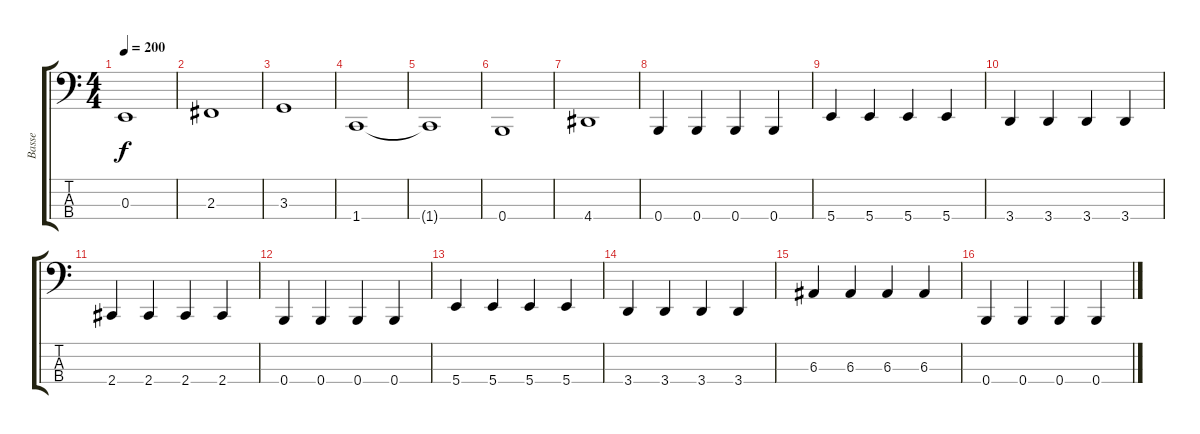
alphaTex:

\track ("Basse" "Basse") {instrument electricbassfinger}
\staff {score tabs}
\tuning (D2 A1 E1 B0) {hide}
\ts (4 4)
\tempo 200
\clef f4
\ks c
0.3{t}.1{dy f} |
2.3.1 |
3.3.1 |
1.4.1 |
1.4{t}.1 |
0.4.1 |
4.4.1 |
\section ("" "")
0.4.4 0.4.4 0.4.4 0.4.4 |
5.4.4 5.4.4 5.4.4 5.4.4 |
3.4.4 3.4.4 3.4.4 3.4.4 |
2.4.4 2.4.4 2.4.4 2.4.4 |
0.4.4 0.4.4 0.4.4 0.4.4 |
5.4.4 5.4.4 5.4.4 5.4.4 |
3.4.4 3.4.4 3.4.4 3.4.4 |
6.3.4 6.3.4 6.3.4 6.3.4 |
0.4.4 0.4.4 0.4.4 0.4.4
